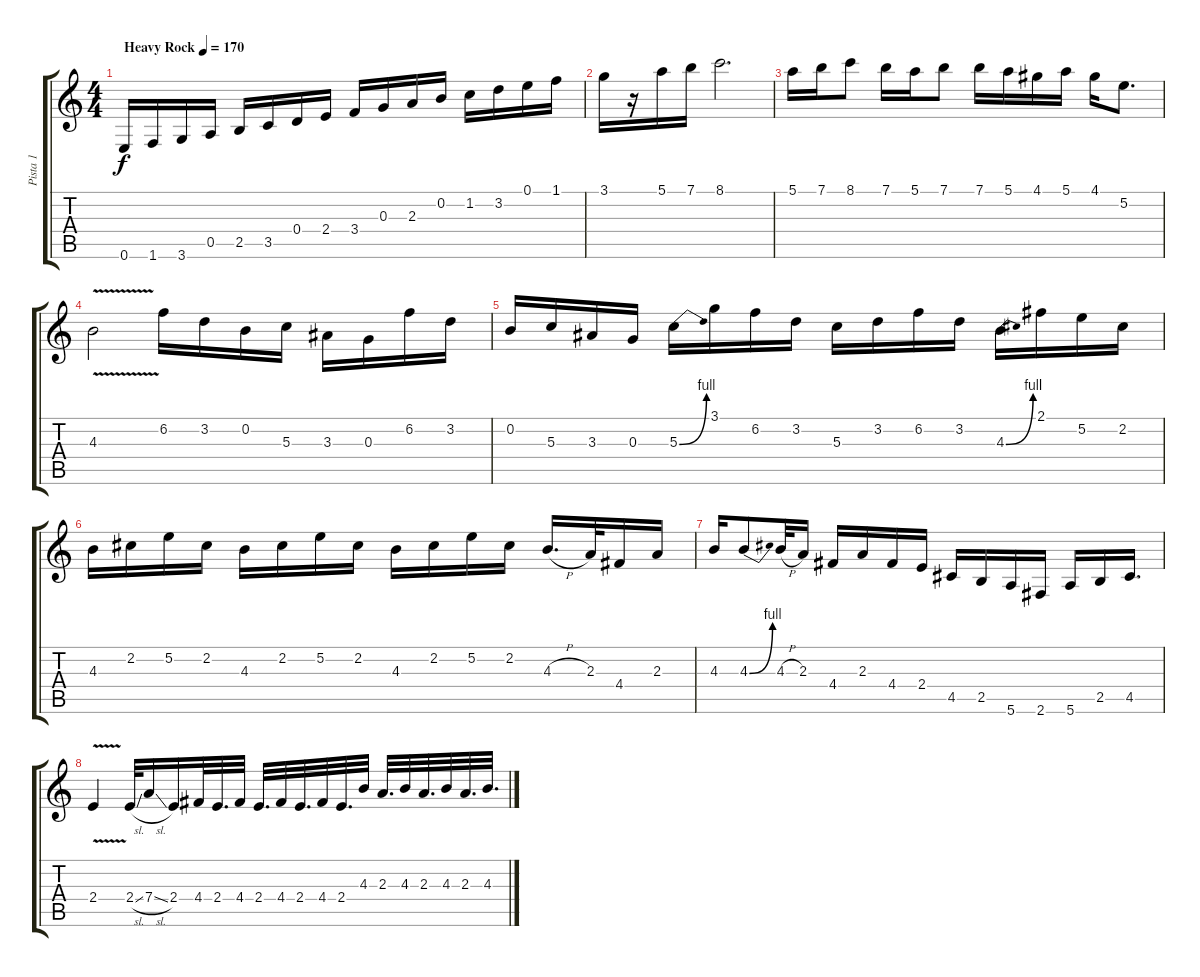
\track ("Pista 1" "Pista 1") {instrument distortionguitar}
\staff {score tabs}
\tuning (E4 B3 G3 D3 A2 E2) {hide}
\ts (4 4)
\tempo (170 "Heavy Rock")
\clef g2
\ks c
0.6.16{dy f instrument distortionguitar} 1.6.16 3.6.16 0.5.16 2.5.16 3.5.16 0.4.16 2.4.16 3.4.16 0.3.16 2.3.16 0.2.16 1.2.16 3.2.16 0.1.16 1.1.16 |
3.1.16 r.16 5.1.16 7.1.16 8.1.2{d} |
5.1.16 7.1.16 8.1.8 7.1.16 5.1.16 7.1.8 7.1.16 5.1.16 4.1.16 5.1.16 4.1.16 5.2.8{d} |
4.3{v}.2 6.2.16 3.2.16 0.2.16 5.3.16 3.3.16 0.3.16 6.2.16 3.2.16 |
0.2.16 5.3.16 3.3.16 0.3.16 5.3{be (bend 0 0 60 4)}.16 3.1.16 6.2.16 3.2.16 5.3.16 3.2.16 6.2.16 3.2.16 4.3{be (bend 0 0 60 4)}.16 2.1.16 5.2.16 2.2.16 |
4.3.16 2.2.16 5.2.16 2.2.16 4.3.16 2.2.16 5.2.16 2.2.16 4.3.16 2.2.16 5.2.16 2.2.16 4.3{h}.16{d} 2.3.32 4.4.16 2.3.16 |
4.3.16 4.3{be (bend 0 0 60 4)}.8 4.3{h}.32 2.3.16 4.4.16 2.3.16 4.4.16 2.4.16 4.5.16 2.5.16 5.6.16 2.6.16 5.6.16 2.5.16 4.5.16{d} |
2.4{v}.4 2.4{sl}.32 7.4{sl}.16 2.4.16 4.4.32 2.4.32{d} 4.4.32 2.4.32{d} 4.4.32 2.4.32{d} 4.4.32 2.4.32{d} 4.3.32 2.3.32{d} 4.3.32 2.3.32{d} 4.3.32 2.3.32{d} 4.3.32{d}
